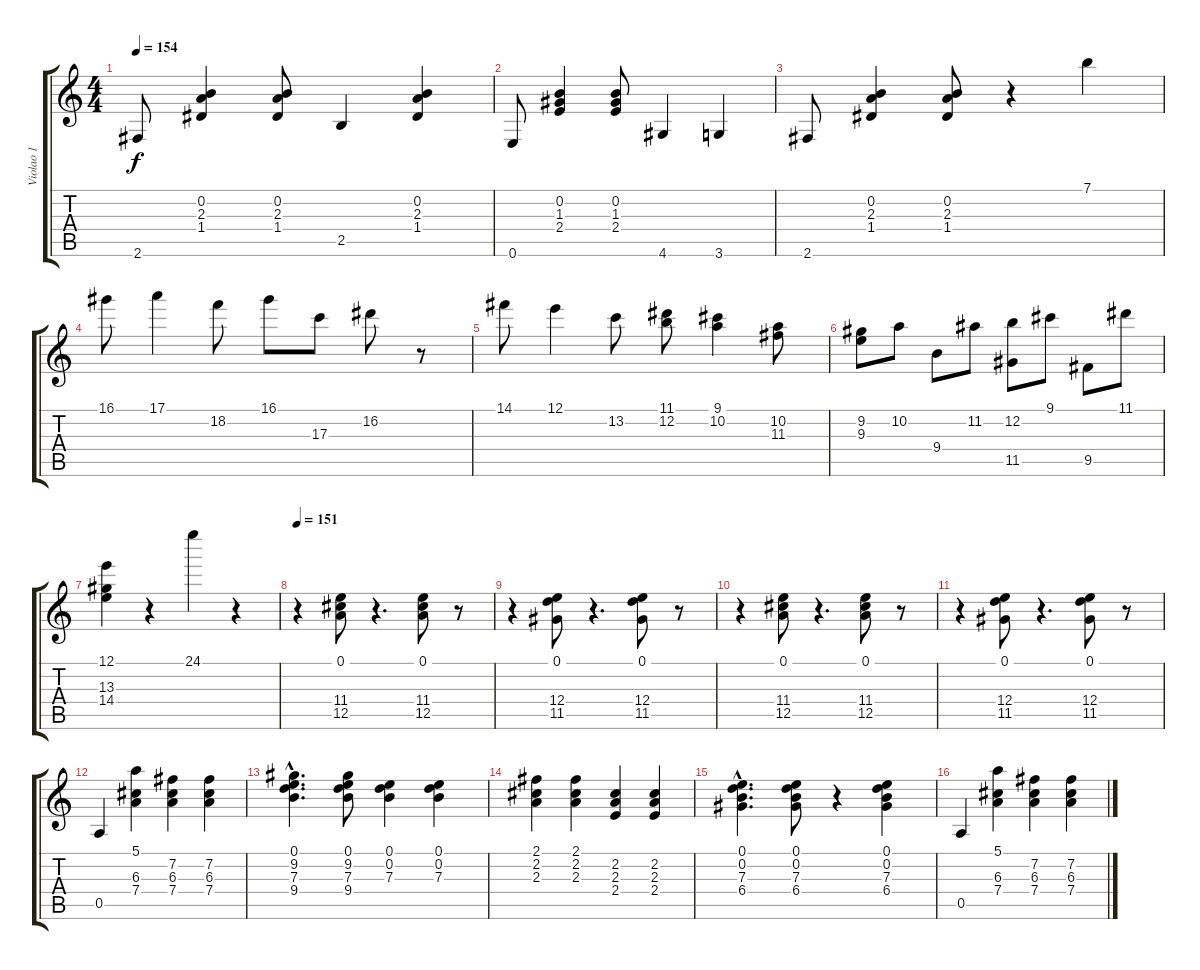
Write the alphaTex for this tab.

\track ("Violao 1" "Violao 1") {instrument acousticguitarnylon}
\staff {score tabs}
\tuning (E4 B3 G3 D3 A2 E2) {hide}
\ts (4 4)
\tempo 154
\clef g2
\ks c
2.6.8{dy f} (0.2 2.3 1.4).4 (0.2 2.3 1.4).8 2.5.4 (0.2 2.3 1.4).4 |
0.6.8 (0.2 1.3 2.4).4 (0.2 1.3 2.4).8 4.6.4 3.6.4 |
2.6.8 (0.2 2.3 1.4).4 (0.2 2.3 1.4).8 r.4 7.1.4 |
16.1.8 17.1.4 18.2.8 16.1.8 17.3.8 16.2.8 r.8 |
14.1.8 12.1.4 13.2.8 (11.1 12.2).8 (9.1 10.2).4 (10.2 11.3).8 |
(9.2 9.3).8 10.2.8 9.4.8 11.2.8 (12.2 11.5).8 9.1.8 9.5.8 11.1.8 |
(12.1 13.3 14.4).4 r.4 24.1.4 r.4 |
\tempo 151
r.4 (0.1 11.4 12.5).8 r.4{d} (0.1 11.4 12.5).8 r.8 |
r.4 (0.1 12.4 11.5).8 r.4{d} (0.1 12.4 11.5).8 r.8 |
r.4 (0.1 11.4 12.5).8 r.4{d} (0.1 11.4 12.5).8 r.8 |
r.4 (0.1 12.4 11.5).8 r.4{d} (0.1 12.4 11.5).8 r.8 |
0.5.4 (5.1 6.3 7.4).4 (7.2 6.3 7.4).4 (7.2 6.3 7.4).4 |
(0.1{hac} 9.2{hac} 7.3{hac} 9.4{hac}).4{d} (0.1 9.2 7.3 9.4).8 (0.1 0.2 7.3).4 (0.1 0.2 7.3).4 |
(2.1 2.2 2.3).4 (2.1 2.2 2.3).4 (2.2 2.3 2.4).4 (2.2 2.3 2.4).4 |
(0.1{hac} 0.2{hac} 7.3{hac} 6.4{hac}).4{d} (0.1 0.2 7.3 6.4).8 r.4 (0.1 0.2 7.3 6.4).4 |
0.5.4 (5.1 6.3 7.4).4 (7.2 6.3 7.4).4 (7.2 6.3 7.4).4
